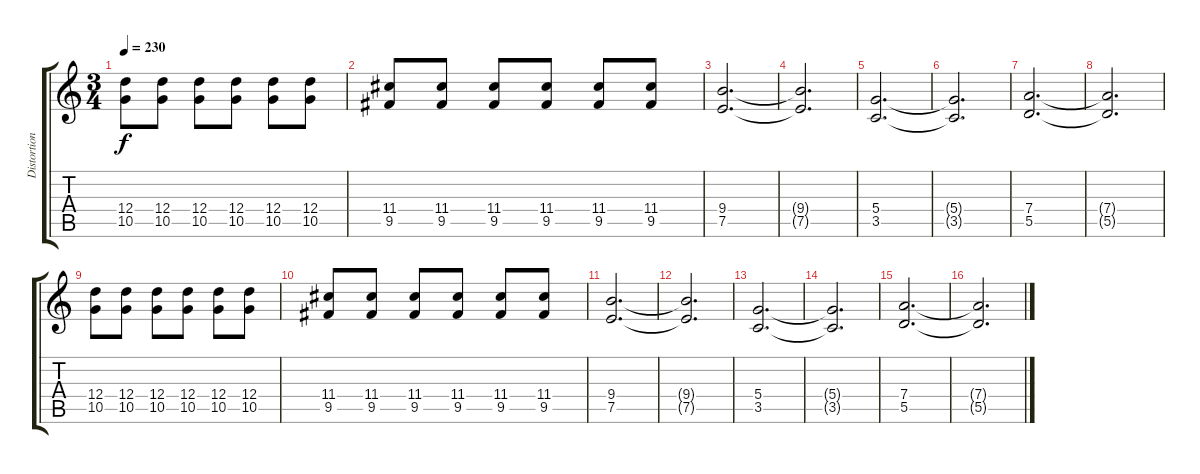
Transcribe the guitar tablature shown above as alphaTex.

\track ("Distortion 2" "Distortion") {instrument distortionguitar}
\staff {score tabs}
\tuning (E4 B3 G3 D3 A2 E2) {hide}
\ts (3 4)
\tempo 230
\clef g2
\ks c
(12.4 10.5).8{dy f} (12.4 10.5).8 (12.4 10.5).8 (12.4 10.5).8 (12.4 10.5).8 (12.4 10.5).8 |
(11.4 9.5).8 (11.4 9.5).8 (11.4 9.5).8 (11.4 9.5).8 (11.4 9.5).8 (11.4 9.5).8 |
(9.4 7.5).2{d} |
(9.4{t} 7.5{t}).2{d} |
(5.4 3.5).2{d} |
(5.4{t} 3.5{t}).2{d} |
(7.4 5.5).2{d} |
(7.4{t} 5.5{t}).2{d} |
(12.4 10.5).8 (12.4 10.5).8 (12.4 10.5).8 (12.4 10.5).8 (12.4 10.5).8 (12.4 10.5).8 |
(11.4 9.5).8 (11.4 9.5).8 (11.4 9.5).8 (11.4 9.5).8 (11.4 9.5).8 (11.4 9.5).8 |
(9.4 7.5).2{d} |
(9.4{t} 7.5{t}).2{d} |
(5.4 3.5).2{d} |
(5.4{t} 3.5{t}).2{d} |
(7.4 5.5).2{d} |
(7.4{t} 5.5{t}).2{d}
